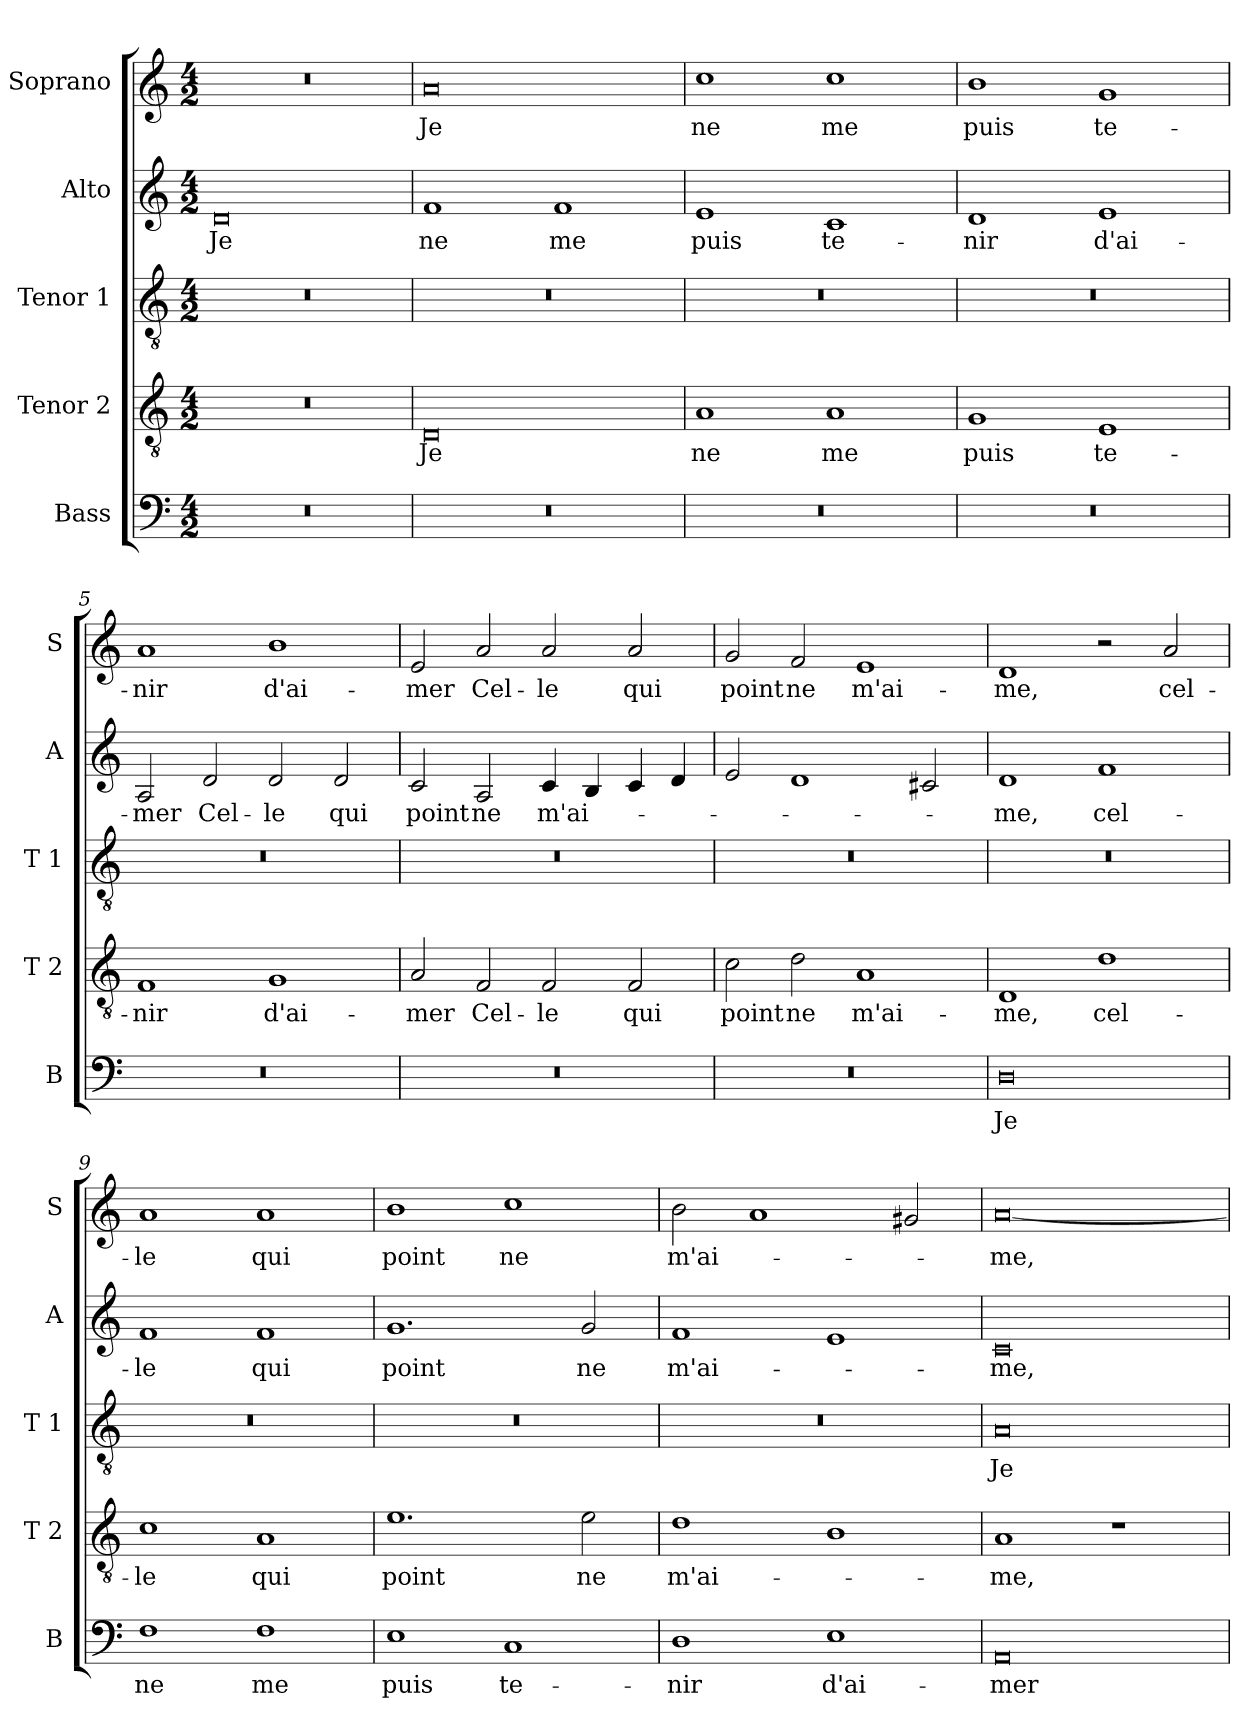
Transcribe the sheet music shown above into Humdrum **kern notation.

**kern	**text	**kern	**text	**kern	**text	**kern	**text	**kern	**text
*part5	*part5	*part4	*part4	*part3	*part3	*part2	*part2	*part1	*part1
*staff5	*staff5	*staff4	*staff4	*staff3	*staff3	*staff2	*staff2	*staff1	*staff1
*I"Bass	*	*I"Tenor 2	*	*I"Tenor 1	*	*I"Alto	*	*I"Soprano	*
*I'B	*	*I'T 2	*	*I'T 1	*	*I'A	*	*I'S	*
*clefF4	*	*clefGv2	*	*clefGv2	*	*clefG2	*	*clefG2	*
*k[]	*	*k[]	*	*k[]	*	*k[]	*	*k[]	*
*C:	*	*C:	*	*C:	*	*C:	*	*C:	*
*M4/2	*	*M4/2	*	*M4/2	*	*M4/2	*	*M4/2	*
=1	=1	=1	=1	=1	=1	=1	=1	=1	=1
!	!	!	!	!	!	!	!LO:LY:b	!	!
0r	.	0r	.	0r	.	0d	Je	0r	.
=2	=2	=2	=2	=2	=2	=2	=2	=2	=2
!	!	!	!LO:LY:b	!	!	!	!LO:LY:b	!	!LO:LY:b
0r	.	0D	Je	0r	.	1f	ne	0a	Je
!	!	!	!	!	!	!	!LO:LY:b	!	!
.	.	.	.	.	.	1f	me	.	.
=3	=3	=3	=3	=3	=3	=3	=3	=3	=3
!	!	!	!LO:LY:b	!	!	!	!LO:LY:b	!	!LO:LY:b
0r	.	1A	ne	0r	.	1e	puis	1cc	ne
!	!	!	!LO:LY:b	!	!	!	!LO:LY:b	!	!LO:LY:b
.	.	1A	me	.	.	1c	te-	1cc	me
=4	=4	=4	=4	=4	=4	=4	=4	=4	=4
!	!	!	!LO:LY:b	!	!	!	!LO:LY:b	!	!LO:LY:b
0r	.	1G	puis	0r	.	1d	-nir	1b	puis
!	!	!	!LO:LY:b	!	!	!	!LO:LY:b	!	!LO:LY:b
.	.	1E	te-	.	.	1e	d'ai-	1g	te-
=5	=5	=5	=5	=5	=5	=5	=5	=5	=5
!	!	!	!LO:LY:b	!	!	!	!LO:LY:b	!	!LO:LY:b
0r	.	1F	-nir	0r	.	2A/	-mer	1a	-nir
!	!	!	!	!	!	!	!LO:LY:b	!	!
.	.	.	.	.	.	2d/	Cel-	.	.
!	!	!	!LO:LY:b	!	!	!	!LO:LY:b	!	!LO:LY:b
.	.	1G	d'ai-	.	.	2d/	-le	1b	d'ai-
!	!	!	!	!	!	!	!LO:LY:b	!	!
.	.	.	.	.	.	2d/	qui	.	.
=6	=6	=6	=6	=6	=6	=6	=6	=6	=6
!	!	!	!LO:LY:b	!	!	!	!LO:LY:b	!	!LO:LY:b
0r	.	2A/	-mer	0r	.	2c/	point	2e/	-mer
!	!	!	!LO:LY:b	!	!	!	!LO:LY:b	!	!LO:LY:b
.	.	2F/	Cel-	.	.	2A/	ne	2a/	Cel-
!	!	!	!LO:LY:b	!	!	!	!LO:LY:b	!	!LO:LY:b
.	.	2F/	-le	.	.	4c/	m'ai-	2a/	-le
.	.	.	.	.	.	4B/	.	.	.
!	!	!	!LO:LY:b	!	!	!	!	!	!LO:LY:b
.	.	2F/	qui	.	.	4c/	.	2a/	qui
.	.	.	.	.	.	4d/	.	.	.
!!LO:LB:g=z
=7	=7	=7	=7	=7	=7	=7	=7	=7	=7
!	!	!	!LO:LY:b	!	!	!	!	!	!LO:LY:b
0r	.	2c\	point	0r	.	2e/	.	2g/	point
!	!	!	!LO:LY:b	!	!	!	!	!	!LO:LY:b
.	.	2d\	ne	.	.	1d	.	2f/	ne
!	!	!	!LO:LY:b	!	!	!	!	!	!LO:LY:b
.	.	1A	m'ai-	.	.	.	.	1e	m'ai-
.	.	.	.	.	.	2c#X/	.	.	.
=8	=8	=8	=8	=8	=8	=8	=8	=8	=8
!	!LO:LY:b	!	!LO:LY:b	!	!	!	!LO:LY:b	!	!LO:LY:b
0D	Je	1D	-me,	0r	.	1d	-me,	1d	-me,
!	!	!	!LO:LY:b	!	!	!	!LO:LY:b	!	!
.	.	1d	cel-	.	.	1f	cel-	2r	.
!	!	!	!	!	!	!	!	!	!LO:LY:b
.	.	.	.	.	.	.	.	2a/	cel-
=9	=9	=9	=9	=9	=9	=9	=9	=9	=9
!	!LO:LY:b	!	!LO:LY:b	!	!	!	!LO:LY:b	!	!LO:LY:b
1F	ne	1c	-le	0r	.	1f	-le	1a	-le
!	!LO:LY:b	!	!LO:LY:b	!	!	!	!LO:LY:b	!	!LO:LY:b
1F	me	1A	qui	.	.	1f	qui	1a	qui
=10	=10	=10	=10	=10	=10	=10	=10	=10	=10
!	!LO:LY:b	!	!LO:LY:b	!	!	!	!LO:LY:b	!	!LO:LY:b
1E	puis	1.e	point	0r	.	1.g	point	1b	point
!	!LO:LY:b	!	!	!	!	!	!	!	!LO:LY:b
1C	te-	.	.	.	.	.	.	1cc	ne
!	!	!	!LO:LY:b	!	!	!	!LO:LY:b	!	!
.	.	2e\	ne	.	.	2g/	ne	.	.
=11	=11	=11	=11	=11	=11	=11	=11	=11	=11
!	!LO:LY:b	!	!LO:LY:b	!	!	!	!LO:LY:b	!	!LO:LY:b
1D	-nir	1d	m'ai-	0r	.	1f	m'ai-	2b\	m'ai-
.	.	.	.	.	.	.	.	1a	.
!	!LO:LY:b	!	!	!	!	!	!	!	!
1E	d'ai-	1B	.	.	.	1e	.	.	.
.	.	.	.	.	.	.	.	2g#X/	.
=12	=12	=12	=12	=12	=12	=12	=12	=12	=12
!	!LO:LY:b	!	!LO:LY:b	!	!LO:LY:b	!	!LO:LY:b	!	!LO:LY:b
0AA	-mer	1A	-me,	0A	Je	0c	-me,	[0a	-me,
.	.	1r	.	.	.	.	.	.	.
=	=	=	=	=	=	=	=	=	=
*-	*-	*-	*-	*-	*-	*-	*-	*-	*-
